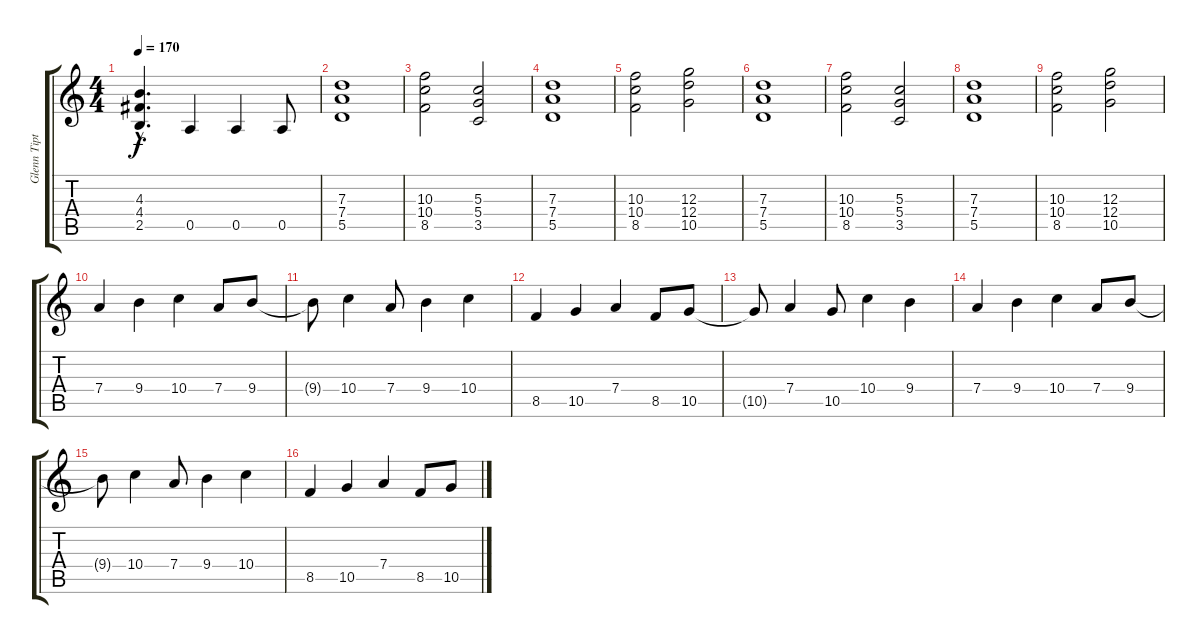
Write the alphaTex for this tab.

\track ("Glenn Tipton (Distortion Guitar)" "Glenn Tipt") {instrument distortionguitar}
\staff {score tabs}
\tuning (E4 B3 G3 D3 A2 E2) {hide}
\ts (4 4)
\tempo 170
\clef g2
\ks c
(4.3{hac} 4.4{hac} 2.5{hac}).4{d dy f} 0.5.4 0.5.4 0.5.8 |
(7.3 7.4 5.5).1 |
(10.3 10.4 8.5).2 (5.3 5.4 3.5).2 |
(7.3 7.4 5.5).1 |
(10.3 10.4 8.5).2 (12.3 12.4 10.5).2 |
(7.3 7.4 5.5).1 |
(10.3 10.4 8.5).2 (5.3 5.4 3.5).2 |
(7.3 7.4 5.5).1 |
(10.3 10.4 8.5).2 (12.3 12.4 10.5).2 |
7.4.4{volume 15} 9.4.4 10.4.4 7.4.8 9.4.8 |
9.4{t}.8 10.4.4 7.4.8 9.4.4 10.4.4 |
8.5.4 10.5.4 7.4.4 8.5.8 10.5.8 |
10.5{t}.8 7.4.4 10.5.8 10.4.4 9.4.4 |
7.4.4 9.4.4 10.4.4 7.4.8 9.4.8 |
9.4{t}.8 10.4.4 7.4.8 9.4.4 10.4.4 |
8.5.4 10.5.4 7.4.4 8.5.8 10.5.8
